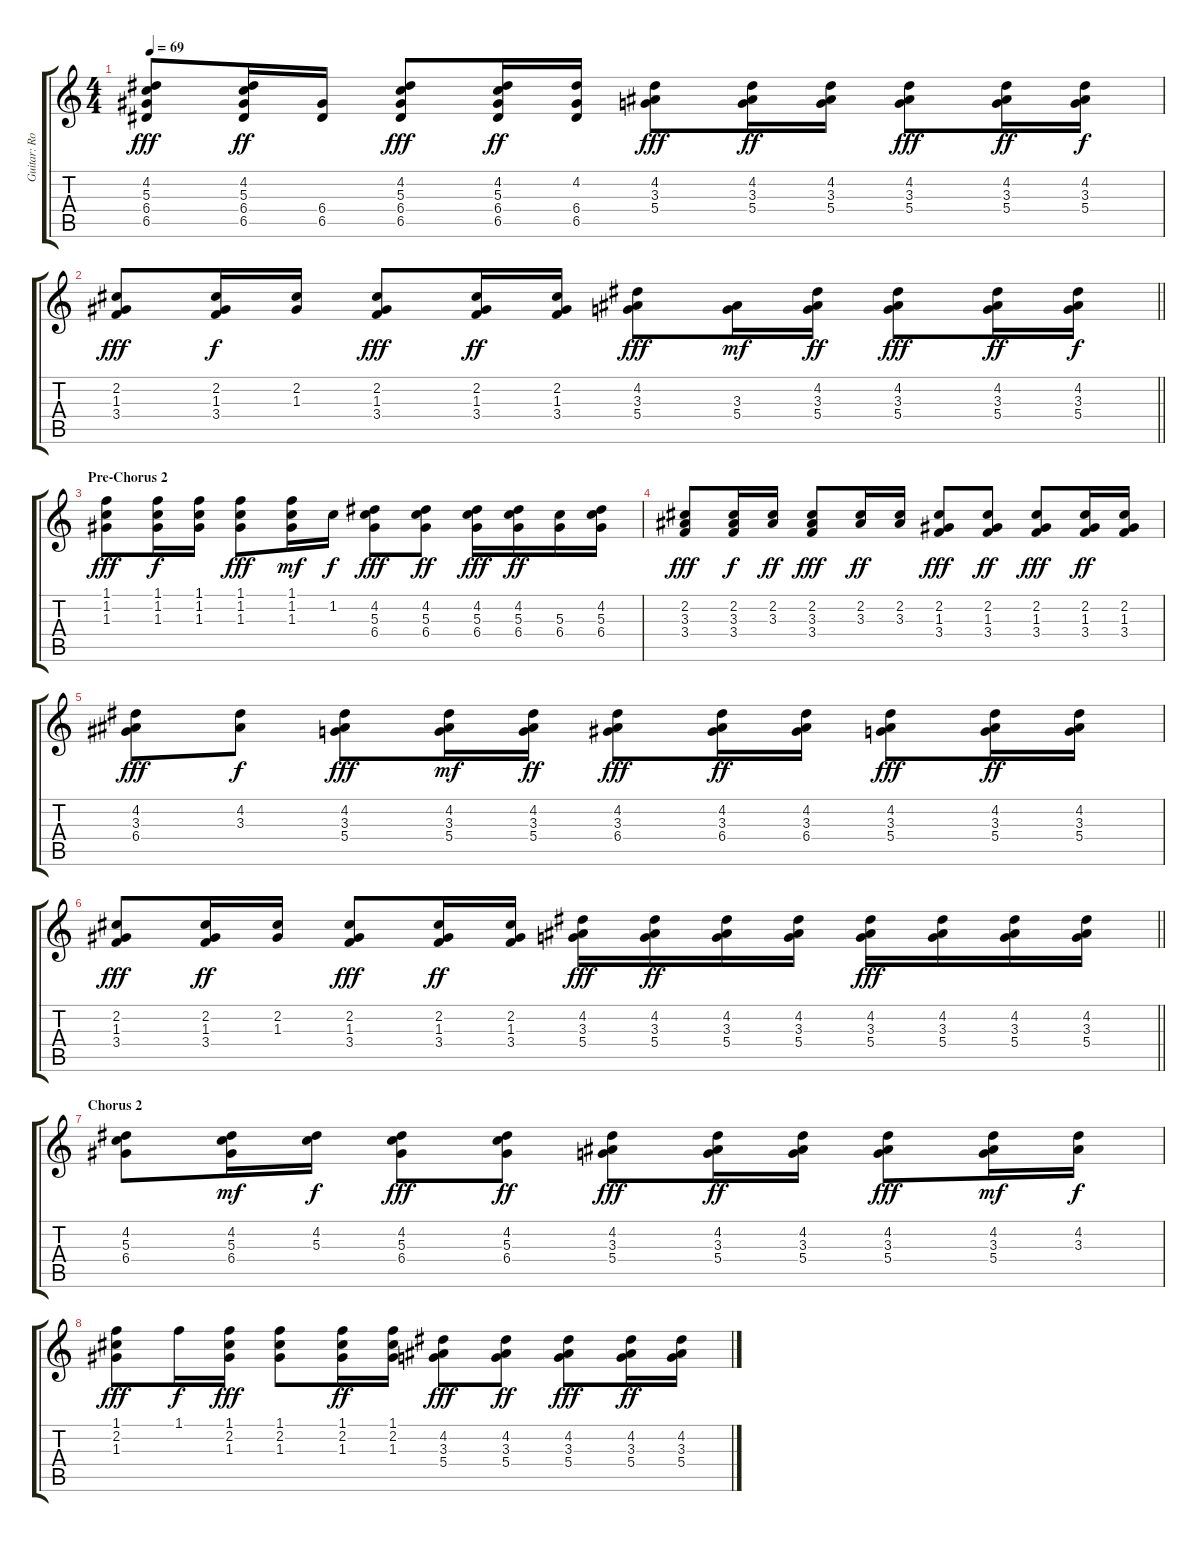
\track ("Guitar: Ronnie Mancuso" "Guitar: Ro") {instrument electricguitarclean}
\staff {score tabs}
\tuning (E4 B3 G3 D3 A2 E2) {hide}
\ts (4 4)
\tempo 69
\clef g2
\ks c
(4.2 5.3 6.4 6.5).8{dy fff} (4.2 5.3 6.4 6.5).16{dy ff} (6.4 6.5).16 (4.2 5.3 6.4 6.5).8{dy fff} (4.2 5.3 6.4 6.5).16{dy ff} (4.2 6.4 6.5).16 (4.2 3.3 5.4).8{dy fff} (4.2 3.3 5.4).16{dy ff} (4.2 3.3 5.4).16 (4.2 3.3 5.4).8{dy fff} (4.2 3.3 5.4).16{dy ff} (4.2 3.3 5.4).16{dy f} |
\barLineRight lightlight
(2.2 1.3 3.4).8{dy fff} (2.2 1.3 3.4).16{dy f} (2.2 1.3).16 (2.2 1.3 3.4).8{dy fff} (2.2 1.3 3.4).16{dy ff} (2.2 1.3 3.4).16 (4.2 3.3 5.4).8{dy fff} (3.3 5.4).16{dy mf} (4.2 3.3 5.4).16{dy ff} (4.2 3.3 5.4).8{dy fff} (4.2 3.3 5.4).16{dy ff} (4.2 3.3 5.4).16{dy f} |
\section ("" "Pre-Chorus 2")
(1.1 1.2 1.3).8{dy fff} (1.1 1.2 1.3).16{dy f} (1.1 1.2 1.3).16 (1.1 1.2 1.3).8{dy fff} (1.1 1.2 1.3).16{dy mf} 1.2.16{dy f} (4.2 5.3 6.4).8{dy fff} (4.2 5.3 6.4).8{dy ff} (4.2 5.3 6.4).16{dy fff} (4.2 5.3 6.4).16{dy ff} (5.3 6.4).16 (4.2 5.3 6.4).16 |
(2.2 3.3 3.4).8{dy fff} (2.2 3.3 3.4).16{dy f} (2.2 3.3).16{dy ff} (2.2 3.3 3.4).8{dy fff} (2.2 3.3).16{dy ff} (2.2 3.3).16 (2.2 1.3 3.4).8{dy fff} (2.2 1.3 3.4).8{dy ff} (2.2 1.3 3.4).8{dy fff} (2.2 1.3 3.4).16{dy ff} (2.2 1.3 3.4).16 |
(4.2 3.3 6.4).8{dy fff} (4.2 3.3).8{dy f} (4.2 3.3 5.4).8{dy fff} (4.2 3.3 5.4).16{dy mf} (4.2 3.3 5.4).16{dy ff} (4.2 3.3 6.4).8{dy fff} (4.2 3.3 6.4).16{dy ff} (4.2 3.3 6.4).16 (4.2 3.3 5.4).8{dy fff} (4.2 3.3 5.4).16{dy ff} (4.2 3.3 5.4).16 |
\barLineRight lightlight
(2.2 1.3 3.4).8{dy fff} (2.2 1.3 3.4).16{dy ff} (2.2 1.3).16 (2.2 1.3 3.4).8{dy fff} (2.2 1.3 3.4).16{dy ff} (2.2 1.3 3.4).16 (4.2 3.3 5.4).16{dy fff} (4.2 3.3 5.4).16{dy ff} (4.2 3.3 5.4).16 (4.2 3.3 5.4).16 (4.2 3.3 5.4).16{dy fff} (4.2 3.3 5.4).16 (4.2 3.3 5.4).16 (4.2 3.3 5.4).16 |
\section ("" "Chorus 2")
(4.2 5.3 6.4).8 (4.2 5.3 6.4).16{dy mf} (4.2 5.3).16{dy f} (4.2 5.3 6.4).8{dy fff} (4.2 5.3 6.4).8{dy ff} (4.2 3.3 5.4).8{dy fff} (4.2 3.3 5.4).16{dy ff} (4.2 3.3 5.4).16 (4.2 3.3 5.4).8{dy fff} (4.2 3.3 5.4).16{dy mf} (4.2 3.3).16{dy f} |
(1.1 2.2 1.3).8{dy fff} 1.1.16{dy f} (1.1 2.2 1.3).16{dy fff} (1.1 2.2 1.3).8 (1.1 2.2 1.3).16{dy ff} (1.1 2.2 1.3).16 (4.2 3.3 5.4).8{dy fff} (4.2 3.3 5.4).8{dy ff} (4.2 3.3 5.4).8{dy fff} (4.2 3.3 5.4).16{dy ff} (4.2 3.3 5.4).16
